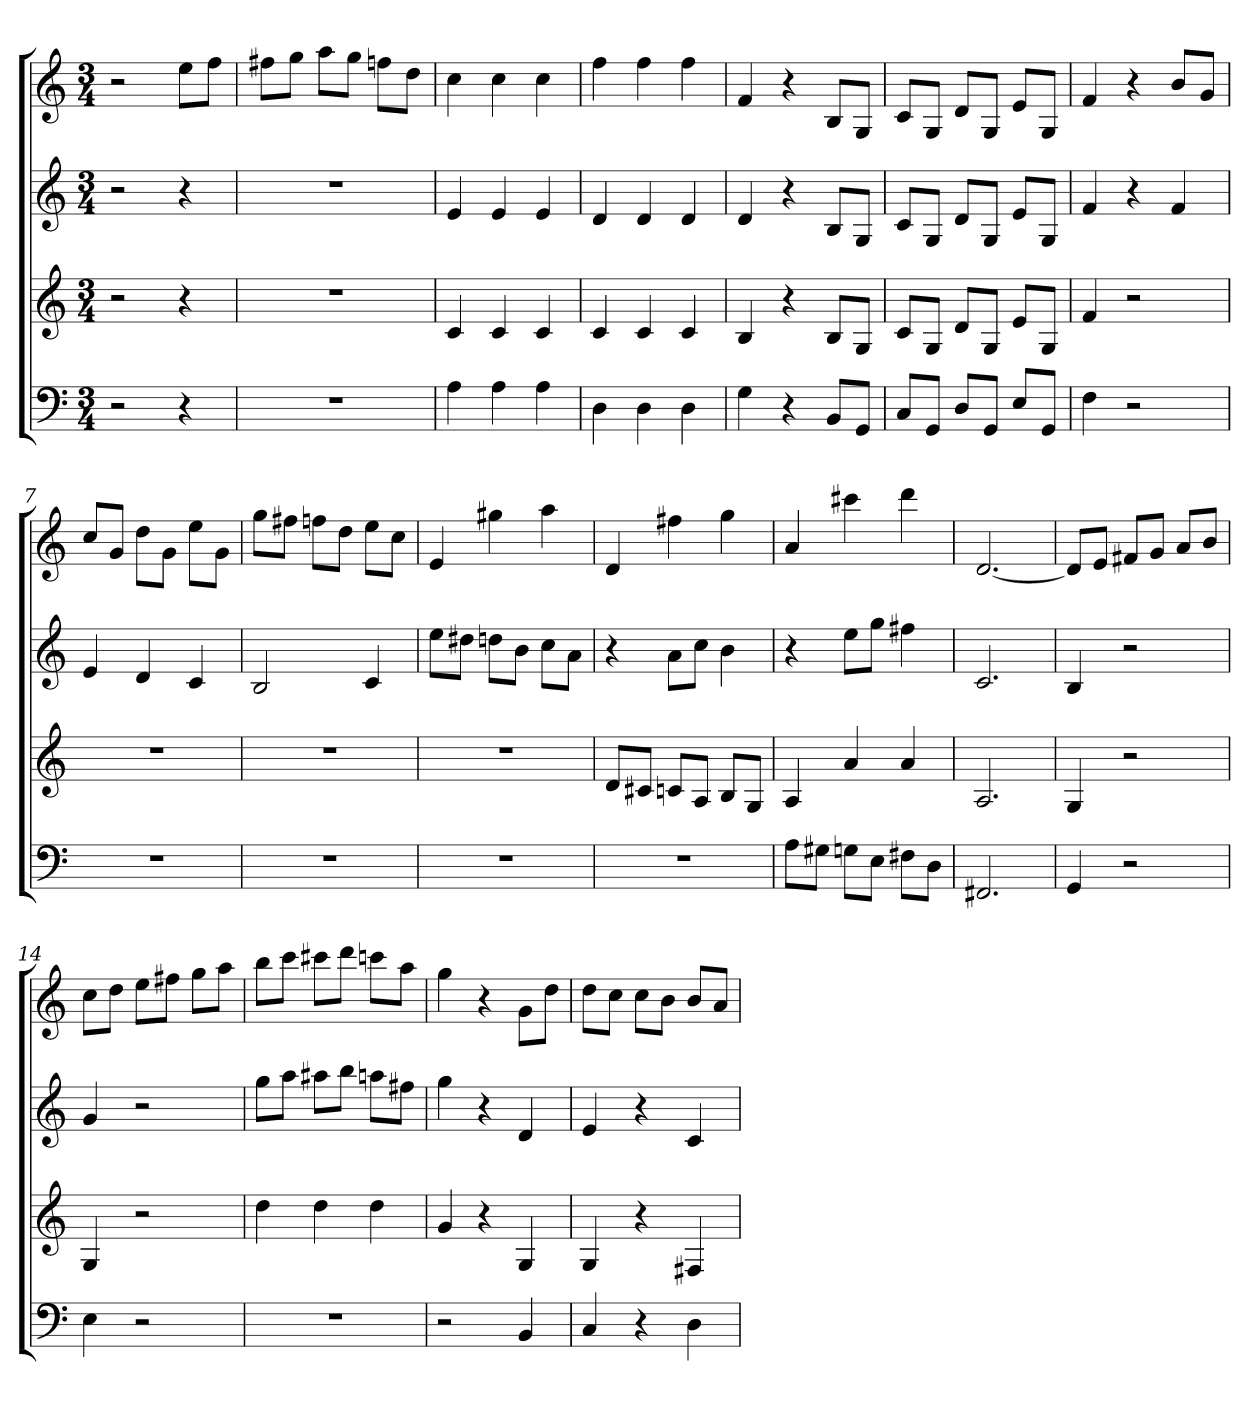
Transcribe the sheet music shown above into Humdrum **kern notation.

**kern	**kern	**kern	**kern
*part4	*part3	*part2	*part1
*staff4	*staff3	*staff2	*staff1
*k[]	*k[]	*k[]	*k[]
*C:	*C:	*C:	*C:
*M3/4	*M3/4	*M3/4	*M3/4
=	=	=	=
2r	2r	2r	2r
4r	4r	4r	8eeL
.	.	.	8ffJ
=1	=1	=1	=1
2.r	2.r	2.r	8ff#XL
.	.	.	8ggJ
.	.	.	8aaL
.	.	.	8ggJ
.	.	.	8ffnL
.	.	.	8ddJ
=2	=2	=2	=2
4A	4c	4e	4cc
4A	4c	4e	4cc
4A	4c	4e	4cc
=3	=3	=3	=3
4D	4c	4d	4ff
4D	4c	4d	4ff
4D	4c	4d	4ff
=4	=4	=4	=4
4G	4B	4d	4f
4r	4r	4r	4r
8BBL	8BL	8BL	8BL
8GGJ	8GJ	8GJ	8GJ
=5	=5	=5	=5
8CL	8cL	8cL	8cL
8GGJ	8GJ	8GJ	8GJ
8DL	8dL	8dL	8dL
8GGJ	8GJ	8GJ	8GJ
8EL	8eL	8eL	8eL
8GGJ	8GJ	8GJ	8GJ
=6	=6	=6	=6
4F	4f	4f	4f
2r	2r	4r	4r
.	.	4f	8bL
.	.	.	8gJ
=7	=7	=7	=7
2.r	2.r	4e	8ccL
.	.	.	8gJ
.	.	4d	8ddL
.	.	.	8gJ
.	.	4c	8eeL
.	.	.	8gJ
=8	=8	=8	=8
2.r	2.r	2B	8ggL
.	.	.	8ff#XJ
.	.	.	8ffnL
.	.	.	8ddJ
.	.	4c	8eeL
.	.	.	8ccJ
=9	=9	=9	=9
2.r	2.r	8eeL	4e
.	.	8dd#XJ	.
.	.	8ddnL	4gg#X
.	.	8bJ	.
.	.	8ccL	4aa
.	.	8aJ	.
=10	=10	=10	=10
2.r	8dL	4r	4d
.	8c#XJ	.	.
.	8cnL	8aL	4ff#X
.	8AJ	8ccJ	.
.	8BL	4b	4gg
.	8GJ	.	.
=11	=11	=11	=11
8AL	4A	4r	4a
8G#XJ	.	.	.
8GnL	4a	8eeL	4ccc#X
8EJ	.	8ggJ	.
8F#XL	4a	4ff#X	4ddd
8DJ	.	.	.
=12	=12	=12	=12
2.FF#X	2.A	2.c	[2.d
=13	=13	=13	=13
4GG	4G	4B	8dL]
.	.	.	8eJ
2r	2r	2r	8f#XL
.	.	.	8gJ
.	.	.	8aL
.	.	.	8bJ
=14	=14	=14	=14
4E	4G	4g	8ccL
.	.	.	8ddJ
2r	2r	2r	8eeL
.	.	.	8ff#XJ
.	.	.	8ggL
.	.	.	8aaJ
=15	=15	=15	=15
2.r	4dd	8ggL	8bbL
.	.	8aaJ	8cccJ
.	4dd	8aa#XL	8ccc#XL
.	.	8bbJ	8dddJ
.	4dd	8aanL	8cccnL
.	.	8ff#XJ	8aaJ
=16	=16	=16	=16
2r	4g	4gg	4gg
.	4r	4r	4r
4BB	4G	4d	8gL
.	.	.	8ddJ
=17	=17	=17	=17
4C	4G	4e	8ddL
.	.	.	8ccJ
4r	4r	4r	8ccL
.	.	.	8bJ
4D	4F#X	4c	8bL
.	.	.	8aJ
=	=	=	=
*-	*-	*-	*-
